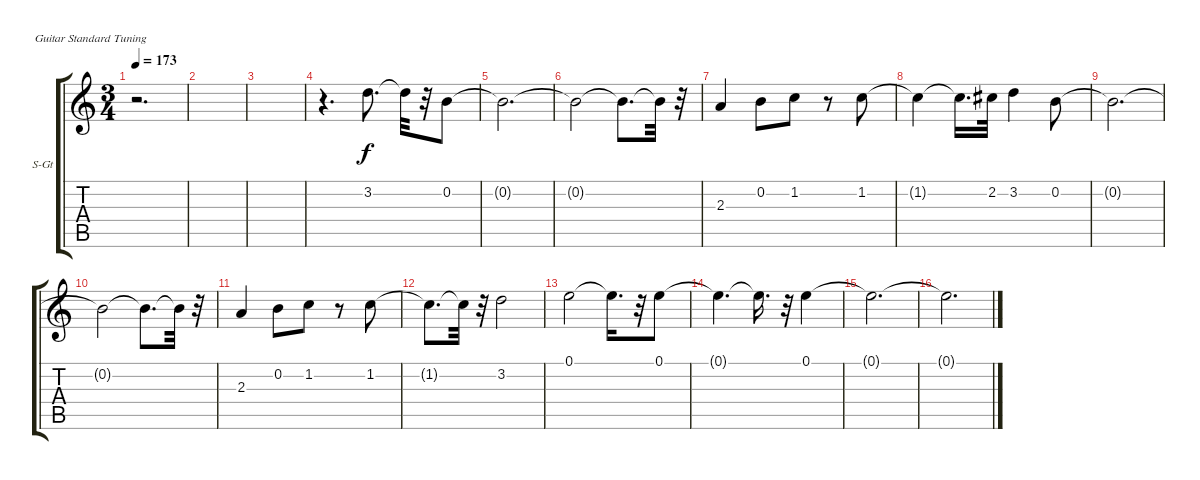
\bracketExtendMode groupsimilarinstruments
\firstSystemTrackNameOrientation horizontal
\otherSystemsTrackNameOrientation horizontal
\track ("Clarinet" "S-Gt") {instrument clarinet}
\staff {score tabs}
\tuning (E4 B3 G3 D3 A2 E2)
\displaytranspose 12
\ts (3 4)
\tempo 173
\clef g2
\ks c
r.2{d dy f} |
|
|
r.4{d} 3.2.8{d} 3.2{t}.32 r.32 0.2.8 |
0.2{t}.2{d} |
0.2{t}.2 0.2{t}.8{d} 0.2{t}.32 r.32 |
2.3.4 0.2.8 1.2.8 r.8 1.2.8 |
1.2{t}.4 1.2{t}.16{d} 2.2.32 3.2.4 0.2.8 |
0.2{t}.2{d} |
0.2{t}.2 0.2{t}.8{d} 0.2{t}.32 r.32 |
2.3.4 0.2.8 1.2.8 r.8 1.2.8 |
1.2{t}.8{d} 1.2{t}.32 r.32 3.2.2 |
0.1.2 0.1{t}.16{d} r.32 0.1.8 |
0.1{t}.4{d} 0.1{t}.16{d} r.32 0.1.4 |
0.1{t}.2{d} |
0.1{t}.2{d}
